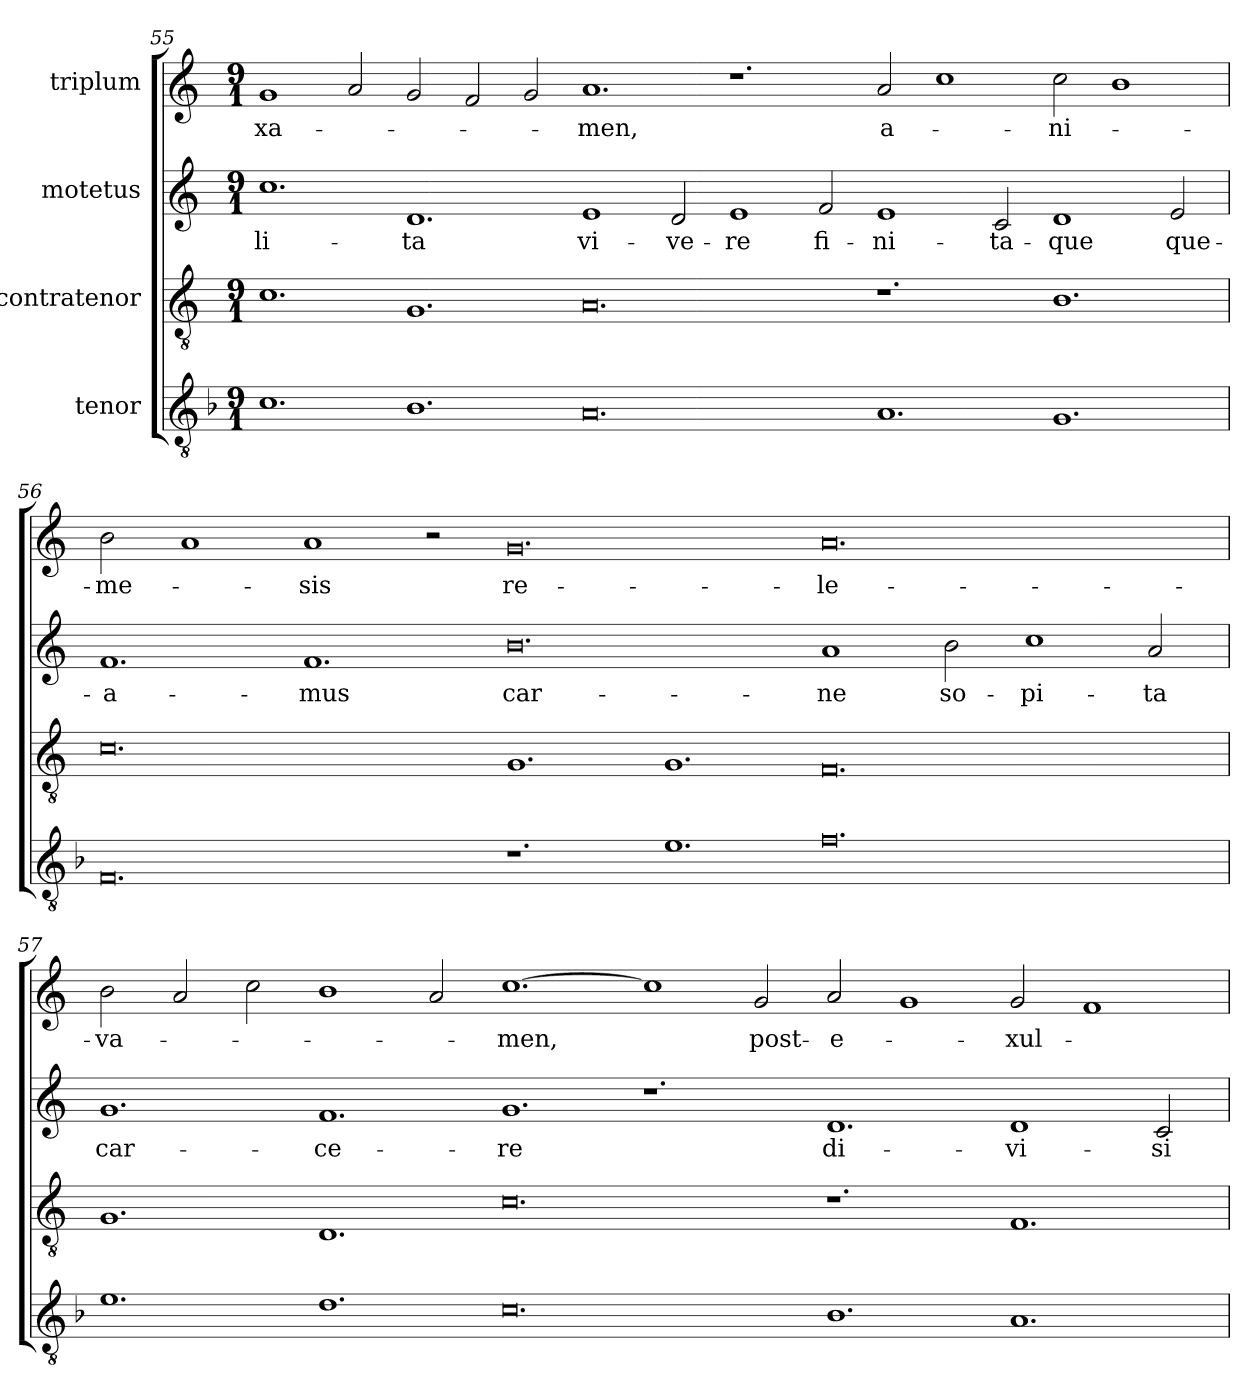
**kern	**kern	**kern	**text	**kern	**text
*part4	*part3	*part2	*part2	*part1	*part1
*staff4	*staff3	*staff2	*staff2	*staff1	*staff1
*I"tenor	*I"contratenor	*I"motetus	*	*I"triplum	*
*clefGv2	*clefGv2	*clefG2	*	*clefG2	*
*k[b-]	*k[]	*k[]	*	*k[]	*
*F:	*C:	*C:	*	*C:	*
*M9/1	*M9/1	*M9/1	*	*M9/1	*
=55	=55	=55	=55	=55	=55
1.c\	1.c\	1.cc\	-li-	1g/	-xa-
.	.	.	.	2a/	.
1.B-\	1.G/	1.d/	-ta	2g/	.
.	.	.	.	2f/	.
.	.	.	.	2g/	.
0.A/	0.A/	1e/	vi-	1.a/	-men,
.	.	2d/	-ve-	.	.
.	.	1e/	-re	1.r	.
.	.	2f/	fi-	.	.
1.A/	1.r	1e/	-ni-	2a/	a-
.	.	.	.	1cc\	.
.	.	2c/	-ta-	.	.
1.G/	1.B\	1d/	-que	2cc\	-ni-
.	.	.	.	1b\	.
.	.	2e/	que-	.	.
=56	=56	=56	=56	=56	=56
0.F/	0.c\	1.f/	-a-	2b\	-me-
.	.	.	.	1a/	.
.	.	1.f/	-mus	1a/	-sis
.	.	.	.	2r	.
1.r	1.G/	0.b\	car-	0.g/	re-
1.e\	1.G/	.	.	.	.
0.f\	0.F/	1a/	-ne	0.a/	-le-
.	.	2b\	so-	.	.
.	.	1cc\	-pi-	.	.
.	.	2a/	-ta	.	.
=57	=57	=57	=57	=57	=57
1.e\	1.G/	1.g/	car-	2b\	-va-
.	.	.	.	2a/	.
.	.	.	.	2cc\	.
1.d\	1.D/	1.f/	-ce-	1b\	.
.	.	.	.	2a/	.
0.c\	0.c\	1.g/	-re	[1.cc\	-men,
.	.	1.r	.	1cc\]	.
.	.	.	.	2g/	post-
1.B-\	1.r	1.d/	di-	2a/	e-
.	.	.	.	1g/	.
1.A/	1.F/	1d/	-vi-	2g/	-xul-
.	.	.	.	1f/	.
.	.	2c/	-si	.	.
=	=	=	=	=	=
*-	*-	*-	*-	*-	*-
